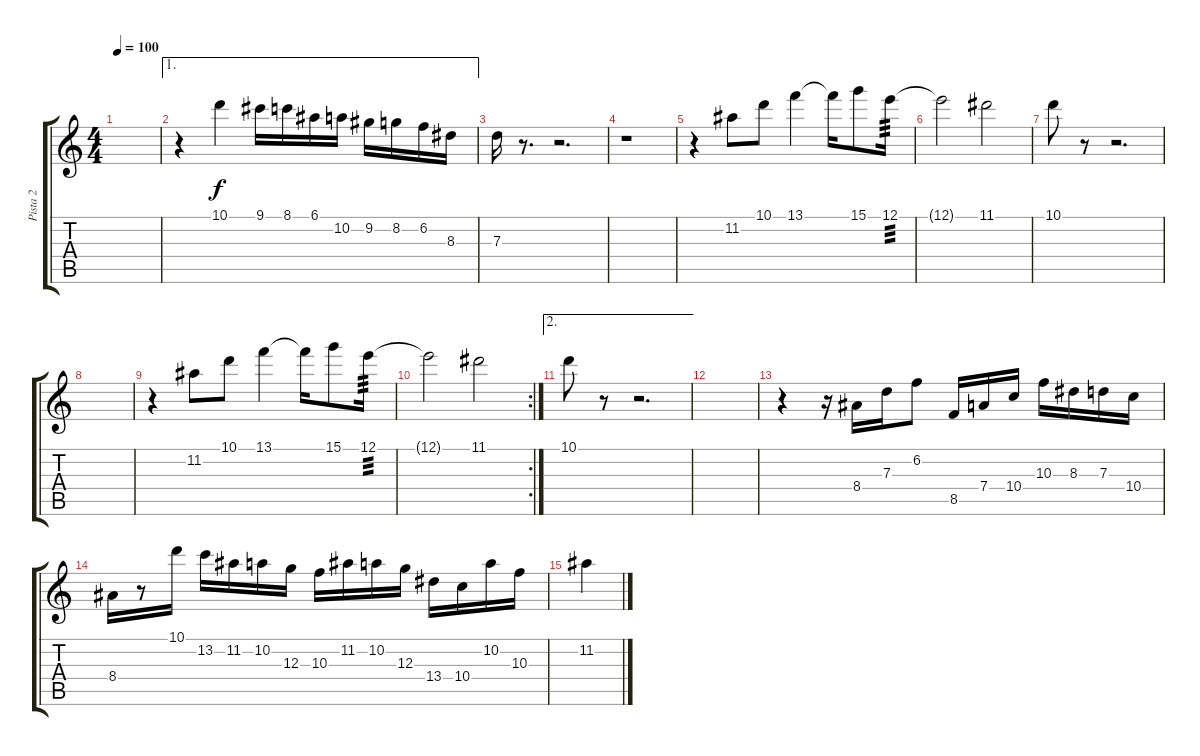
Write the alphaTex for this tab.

\track ("Pista 2" "Pista 2") {instrument acousticguitarnylon}
\staff {score tabs}
\tuning (E4 B3 G3 D3 A2 E2) {hide}
\ts (4 4)
\tempo 100
\clef g2
\ks c
|
\ae 1
r.4 10.1.4 9.1.16 8.1.16 6.1.16 10.2.16 9.2.16 8.2.16 6.2.16 8.3.16 |
7.3.16 r.8{d} r.2{d} |
r.1 |
r.4 11.2.8 10.1.8 13.1.4 13.1{t}.16 15.1.8 12.1.16{tp 3} |
12.1{t}.2 11.1.2 |
10.1.8 r.8 r.2{d} |
|
r.4 11.2.8 10.1.8 13.1.4 13.1{t}.16 15.1.8 12.1.16{tp 3} |
\rc 2
12.1{t}.2 11.1.2 |
\ae 2
10.1.8 r.8 r.2{d} |
|
r.4 r.16 8.4.16 7.3.16 6.2.8 8.5.16 7.4.16 10.4.16 10.3.16 8.3.16 7.3.16 10.4.16 |
8.4.16 r.8 10.1.16 13.2.16 11.2.16 10.2.16 12.3.16 10.3.16 11.2.16 10.2.16 12.3.16 13.4.16 10.4.16 10.2.16 10.3.16 |
11.2.4
